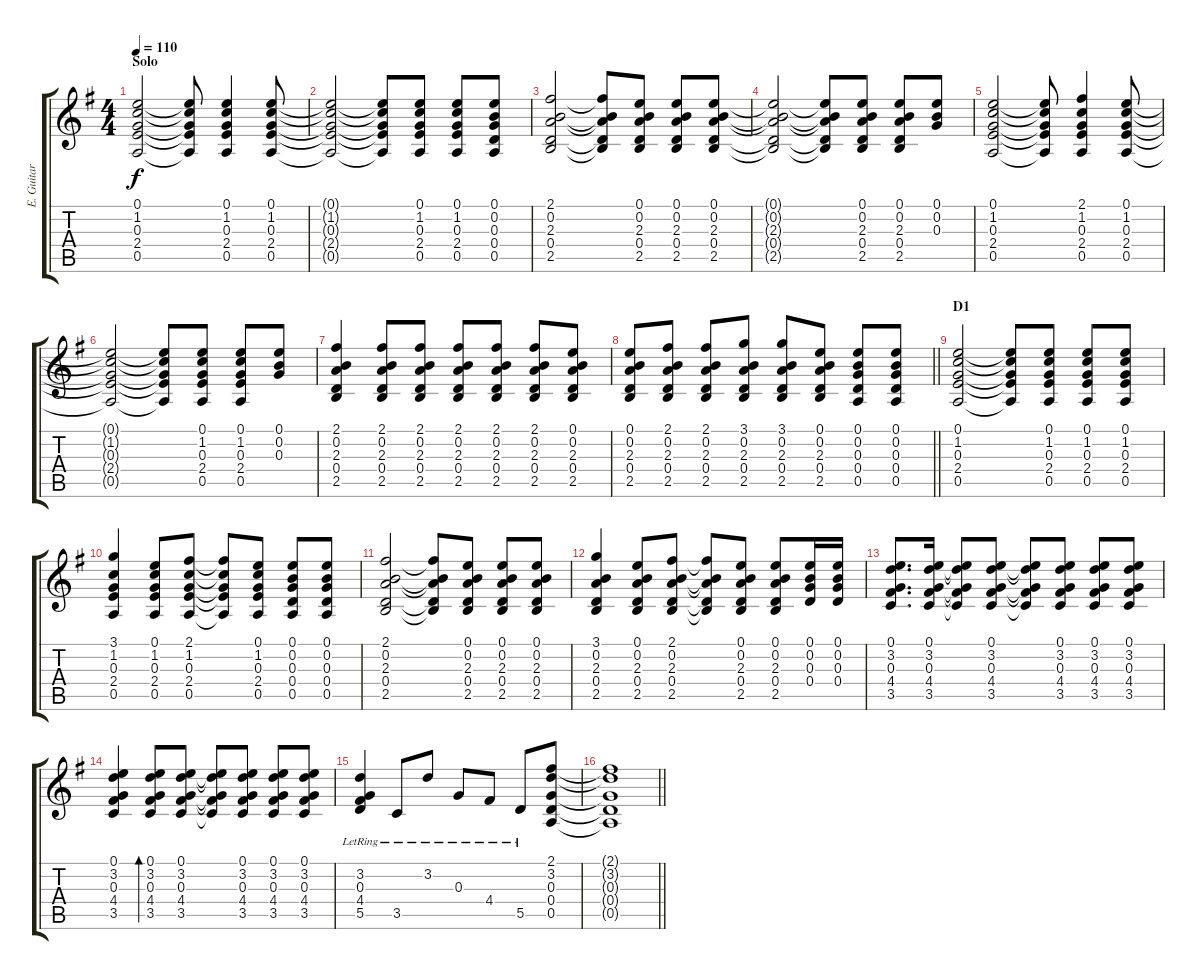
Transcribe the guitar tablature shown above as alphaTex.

\track ("E. Guitar I" "E. Guitar ") {instrument overdrivenguitar}
\staff {score tabs}
\tuning (E4 B3 G3 D3 A2 E2) {hide}
\ts (4 4)
\section ("" "Solo")
\tempo 110
\clef g2
\ks g
(0.1 1.2 0.3 2.4 0.5).2{dy f} (0.1{t} 1.2{t} 0.3{t} 2.4{t} 0.5{t}).8 (0.1 1.2 0.3 2.4 0.5).4 (0.1 1.2 0.3 2.4 0.5).8 |
(0.1{t} 1.2{t} 0.3{t} 2.4{t} 0.5{t}).2 (0.1{t} 1.2{t} 0.3{t} 2.4{t} 0.5{t}).8 (0.1 1.2 0.3 2.4 0.5).8 (0.1 1.2 0.3 2.4 0.5).8 (0.1 0.2 0.3 0.4 0.5).8 |
(2.1 0.2 2.3 0.4 2.5).2 (2.1{t} 0.2{t} 2.3{t} 0.4{t} 2.5{t}).8 (0.1 0.2 2.3 0.4 2.5).8 (0.1 0.2 2.3 0.4 2.5).8 (0.1 0.2 2.3 0.4 2.5).8 |
(0.1{t} 0.2{t} 2.3{t} 0.4{t} 2.5{t}).2 (0.1{t} 0.2{t} 2.3{t} 0.4{t} 2.5{t}).8 (0.1 0.2 2.3 0.4 2.5).8 (0.1 0.2 2.3 0.4 2.5).8 (0.1 0.2 0.3).8 |
(0.1 1.2 0.3 2.4 0.5).2 (0.1{t} 1.2{t} 0.3{t} 2.4{t} 0.5{t}).8 (2.1 1.2 0.3 2.4 0.5).4 (0.1 1.2 0.3 2.4 0.5).8 |
(0.1{t} 1.2{t} 0.3{t} 2.4{t} 0.5{t}).2 (0.1{t} 1.2{t} 0.3{t} 2.4{t} 0.5{t}).8 (0.1 1.2 0.3 2.4 0.5).8 (0.1 1.2 0.3 2.4 0.5).8 (0.1 0.2 0.3).8 |
(2.1 0.2 2.3 0.4 2.5).4 (2.1 0.2 2.3 0.4 2.5).8 (2.1 0.2 2.3 0.4 2.5).8 (2.1 0.2 2.3 0.4 2.5).8 (2.1 0.2 2.3 0.4 2.5).8 (2.1 0.2 2.3 0.4 2.5).8 (0.1 0.2 2.3 0.4 2.5).8 |
\barLineRight lightlight
(0.1 0.2 2.3 0.4 2.5).8 (2.1 0.2 2.3 0.4 2.5).8 (2.1 0.2 2.3 0.4 2.5).8 (3.1 0.2 2.3 0.4 2.5).8 (3.1 0.2 2.3 0.4 2.5).8 (0.1 0.2 2.3 0.4 2.5).8 (0.1 0.2 0.3 0.4 0.5).8 (0.1 0.2 0.3 0.4 0.5).8 |
\section ("" "D1")
(0.1 1.2 0.3 2.4 0.5).2 (0.1{t} 1.2{t} 0.3{t} 2.4{t} 0.5{t}).8 (0.1 1.2 0.3 2.4 0.5).8 (0.1 1.2 0.3 2.4 0.5).8 (0.1 1.2 0.3 2.4 0.5).8 |
(3.1 1.2 0.3 2.4 0.5).4 (0.1 1.2 0.3 2.4 0.5).8 (2.1 1.2 0.3 2.4 0.5).8 (2.1{t} 1.2{t} 0.3{t} 2.4{t} 0.5{t}).8 (0.1 1.2 0.3 2.4 0.5).8 (0.1 0.2 0.3 0.4 0.5).8 (0.1 0.2 0.3 0.4 0.5).8 |
(2.1 0.2 2.3 0.4 2.5).2 (2.1{t} 0.2{t} 2.3{t} 0.4{t} 2.5{t}).8 (0.1 0.2 2.3 0.4 2.5).8 (0.1 0.2 2.3 0.4 2.5).8 (0.1 0.2 2.3 0.4 2.5).8 |
(3.1 0.2 2.3 0.4 2.5).4 (0.1 0.2 2.3 0.4 2.5).8 (2.1 0.2 2.3 0.4 2.5).8 (2.1{t} 0.2{t} 2.3{t} 0.4{t} 2.5{t}).8 (0.1 0.2 2.3 0.4 2.5).8 (0.1 0.2 2.3 0.4 2.5).8 (0.1 0.2 0.3 0.4).16 (0.1 0.2 0.3 0.4).16 |
(0.1 3.2 0.3 4.4 3.5).8{d} (0.1 3.2 0.3 4.4 3.5).16 (0.1{t} 3.2{t} 0.3{t} 4.4{t} 3.5{t}).8 (0.1 3.2 0.3 4.4 3.5).8 (0.1{t} 3.2{t} 0.3{t} 4.4{t} 3.5{t}).8 (0.1 3.2 0.3 4.4 3.5).8 (0.1 3.2 0.3 4.4 3.5).8 (0.1 3.2 0.3 4.4 3.5).8 |
(0.1 3.2 0.3 4.4 3.5).4 (0.1 3.2 0.3 4.4 3.5).8{bd 240} (0.1 3.2 0.3 4.4 3.5).8 (0.1{t} 3.2{t} 0.3{t} 4.4{t} 3.5{t}).8 (0.1 3.2 0.3 4.4 3.5).8 (0.1 3.2 0.3 4.4 3.5).8 (0.1 3.2 0.3 4.4 3.5).8 |
(3.2{lr} 0.3{lr} 4.4{lr} 5.5{lr}).4 3.5{lr}.8 3.2{lr}.8 0.3{lr}.8 4.4{lr}.8 5.5{lr}.8 (2.1 3.2 0.3 0.4 0.5).8{volume 0} |
\barLineRight lightlight
(2.1{t} 3.2{t} 0.3{t} 0.4{t} 0.5{t}).1
